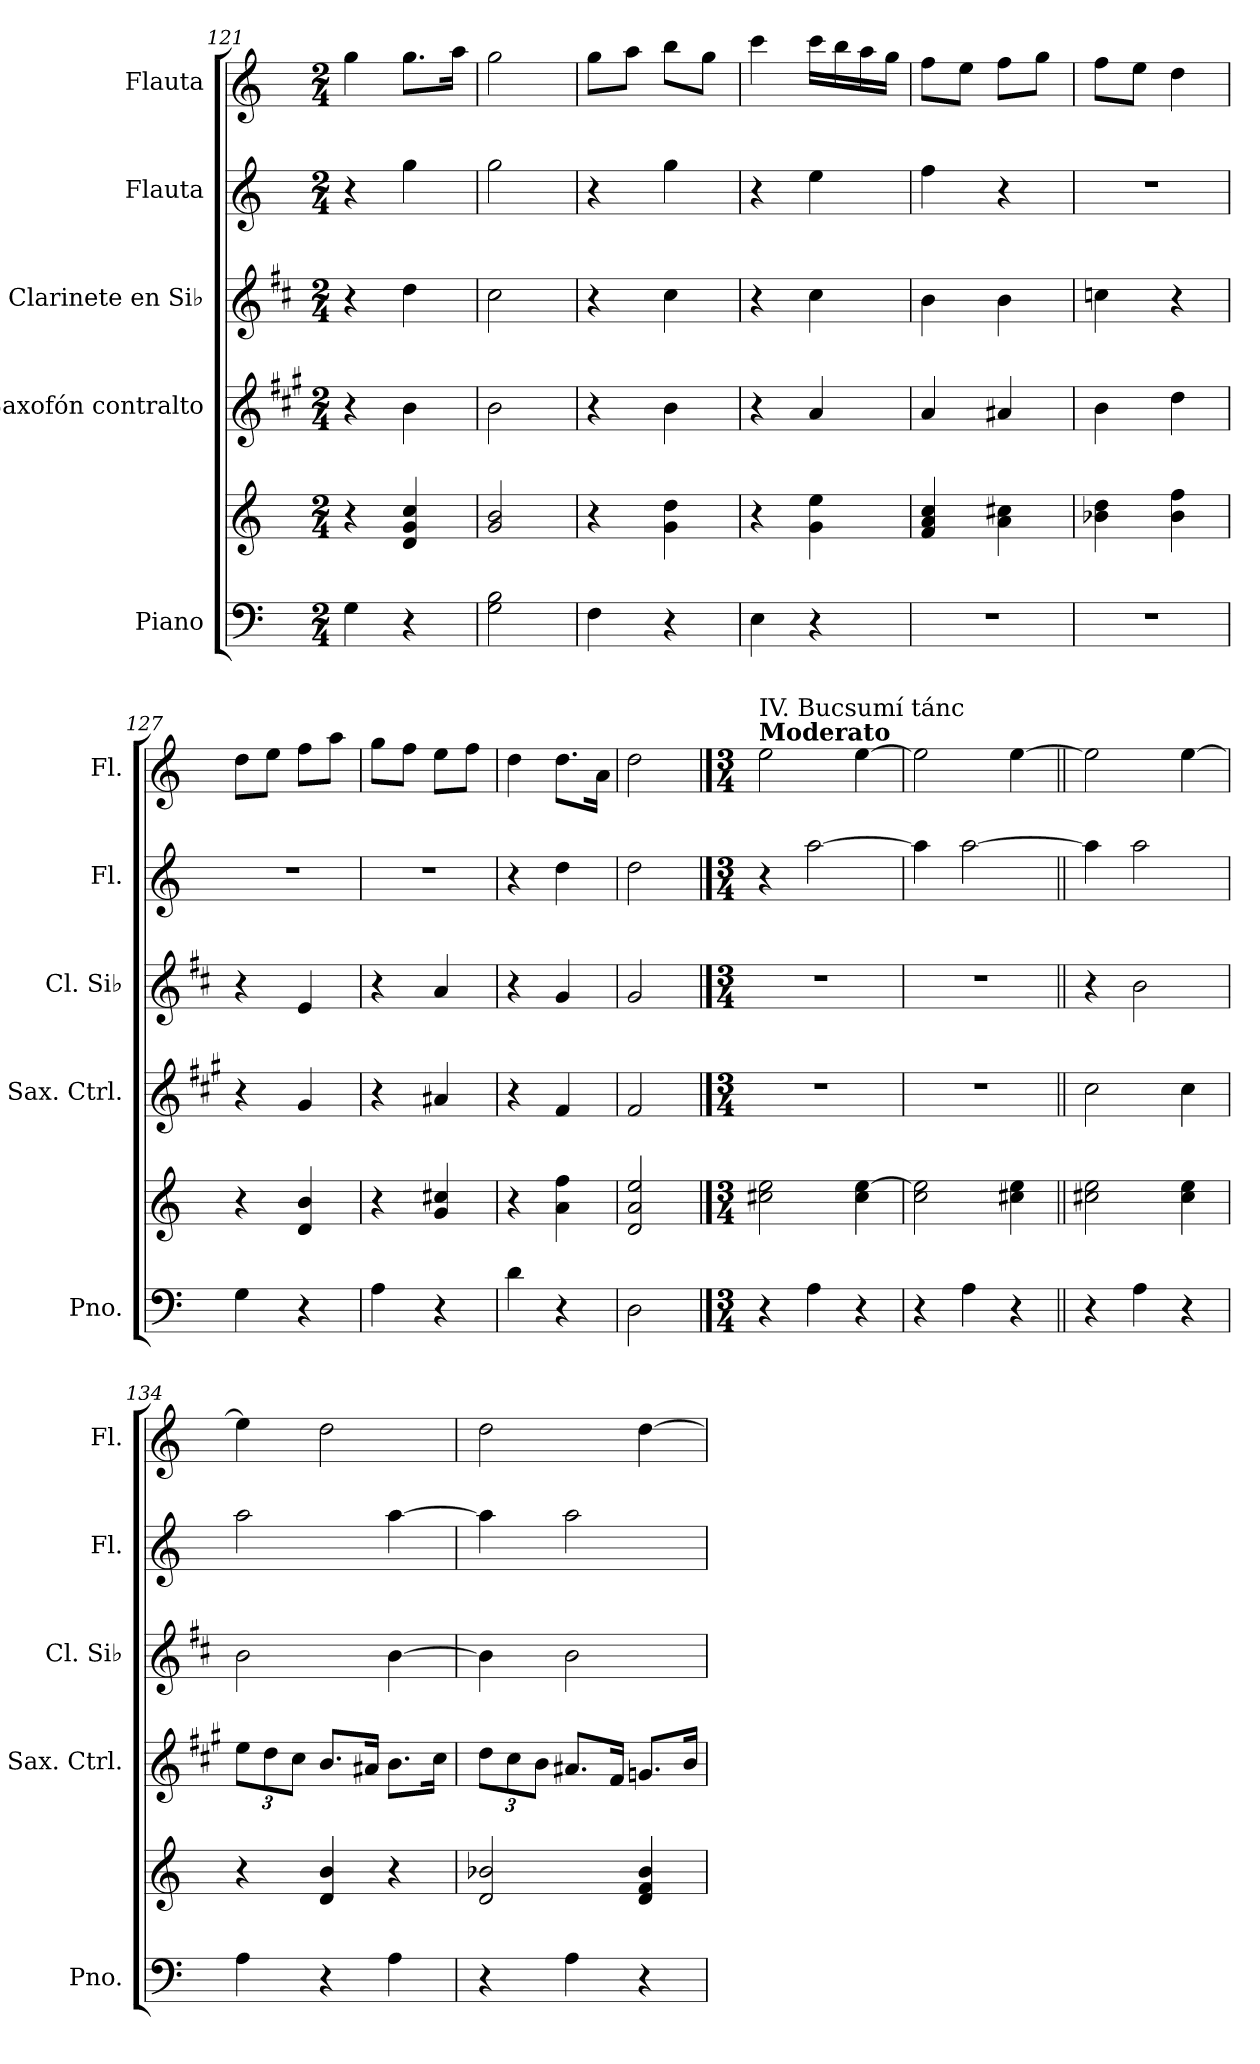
**kern	**kern	**kern	**kern	**kern	**kern
*part5	*part5	*part4	*part3	*part2	*part1
*staff6	*staff5	*staff4	*staff3	*staff2	*staff1
*I"Piano	*	*I"Saxofón contralto	*I"Clarinete en Si♭	*I"Flauta	*I"Flauta
*I'Pno.	*	*I'Sax. Ctrl.	*I'Cl. Si♭	*I'Fl.	*I'Fl.
*clefF4	*clefG2	*clefG2	*clefG2	*clefG2	*clefG2
*	*	*ITrd5c9	*ITrd1c2	*	*
*k[]	*k[]	*k[]	*k[]	*k[]	*k[]
*M2/4	*M2/4	*M2/4	*M2/4	*M2/4	*M2/4
=121	=121	=121	=121	=121	=121
4G\	4r	4r	4r	4r	4gg\
4r	4d/ 4g/ 4cc/	4d\	4cc\	4gg\	8.gg\L
.	.	.	.	.	16aa\Jk
=122	=122	=122	=122	=122	=122
2G\ 2B\	2g/ 2b/	2d\	2b\	2gg\	2gg\
=123	=123	=123	=123	=123	=123
4F\	4r	4r	4r	4r	8gg\L
.	.	.	.	.	8aa\J
4r	4g\ 4dd\	4d\	4b\	4gg\	8bb\L
.	.	.	.	.	8gg\J
=124	=124	=124	=124	=124	=124
4E\	4r	4r	4r	4r	4ccc\
4r	4g\ 4ee\	4c/	4b\	4ee\	16ccc\LL
.	.	.	.	.	16bb\
.	.	.	.	.	16aa\
.	.	.	.	.	16gg\JJ
!!LO:LB:g=z
=125	=125	=125	=125	=125	=125
2r	4f/ 4a/ 4cc/	4c/	4a\	4ff\	8ff\L
.	.	.	.	.	8ee\J
.	4a\ 4cc#X\	4c#X/	4a\	4r	8ff\L
.	.	.	.	.	8gg\J
=126	=126	=126	=126	=126	=126
2r	4b-X\ 4dd\	4d\	4b-X\	2r	8ff\L
.	.	.	.	.	8ee\J
.	4b-\ 4ff\	4f\	4r	.	4dd\
=127	=127	=127	=127	=127	=127
4G\	4r	4r	4r	2r	8dd\L
.	.	.	.	.	8ee\J
4r	4d/ 4b/	4B/	4d/	.	8ff\L
.	.	.	.	.	8aa\J
=128	=128	=128	=128	=128	=128
4A\	4r	4r	4r	2r	8gg\L
.	.	.	.	.	8ff\J
4r	4g/ 4cc#X/	4c#X/	4g/	.	8ee\L
.	.	.	.	.	8ff\J
=129	=129	=129	=129	=129	=129
4d\	4r	4r	4r	4r	4dd\
4r	4a\ 4ff\	4A/	4f/	4dd\	8.dd\L
.	.	.	.	.	16a\Jk
=130	=130	=130	=130	=130	=130
2D\	2d/ 2a/ 2ee/	2A/	2f/	2dd\	2dd\
!!LO:PB:g=z
==131	==131	==131	==131	==131	==131
!!LO:REH:place=s1:a:B:fs=14:t=F
*M3/4	*M3/4	*M3/4	*M3/4	*M3/4	*M3/4
*	*	*	*	*	*MM80
!	!	!	!	!	!LO:TX:a:B:t=Moderato
!	!	!	!	!	!LO:TX:a:t=IV. Bucsumí tánc
4r	2cc#X\ 2ee\	2.r	2.r	4r	2ee\
4A\	.	.	.	[2aa\	.
4r	4cc#\ [4ee\	.	.	.	[4ee\
=132	=132	=132	=132	=132	=132
4r	2cc\ 2ee\]	2.r	2.r	4aa\]	2ee\]
4A\	.	.	.	[2aa\	.
4r	4cc#X\ 4ee\	.	.	.	[4ee\
=133||	=133||	=133||	=133||	=133||	=133||
4r	2cc#X\ 2ee\	2e\	4r	4aa\]	2ee\]
4A\	.	.	2a\	2aa\	.
4r	4cc#\ 4ee\	4e\	.	.	[4ee\
=134	=134	=134	=134	=134	=134
*	*	*Xbrackettup	*	*	*
4A\	4r	12g\L	2a\	2aa\	4ee\]
.	.	12f\	.	.	.
.	.	12e\J	.	.	.
4r	4d/ 4b/	8.d/L	.	.	2dd\
.	.	16c#X/Jk	.	.	.
4A\	4r	8.d\L	[4a\	[4aa\	.
.	.	16e\Jk	.	.	.
=135	=135	=135	=135	=135	=135
4r	2d/ 2b-X/	12f\L	4a\]	4aa\]	2dd\
.	.	12e\	.	.	.
.	.	12d\J	.	.	.
4A\	.	8.c#X/L	2a\	2aa\	.
.	.	16A/Jk	.	.	.
4r	4d/ 4f/ 4b-/	8.B-X/L	.	.	[4dd\
.	.	16d/Jk	.	.	.
=	=	=	=	=	=
*-	*-	*-	*-	*-	*-
